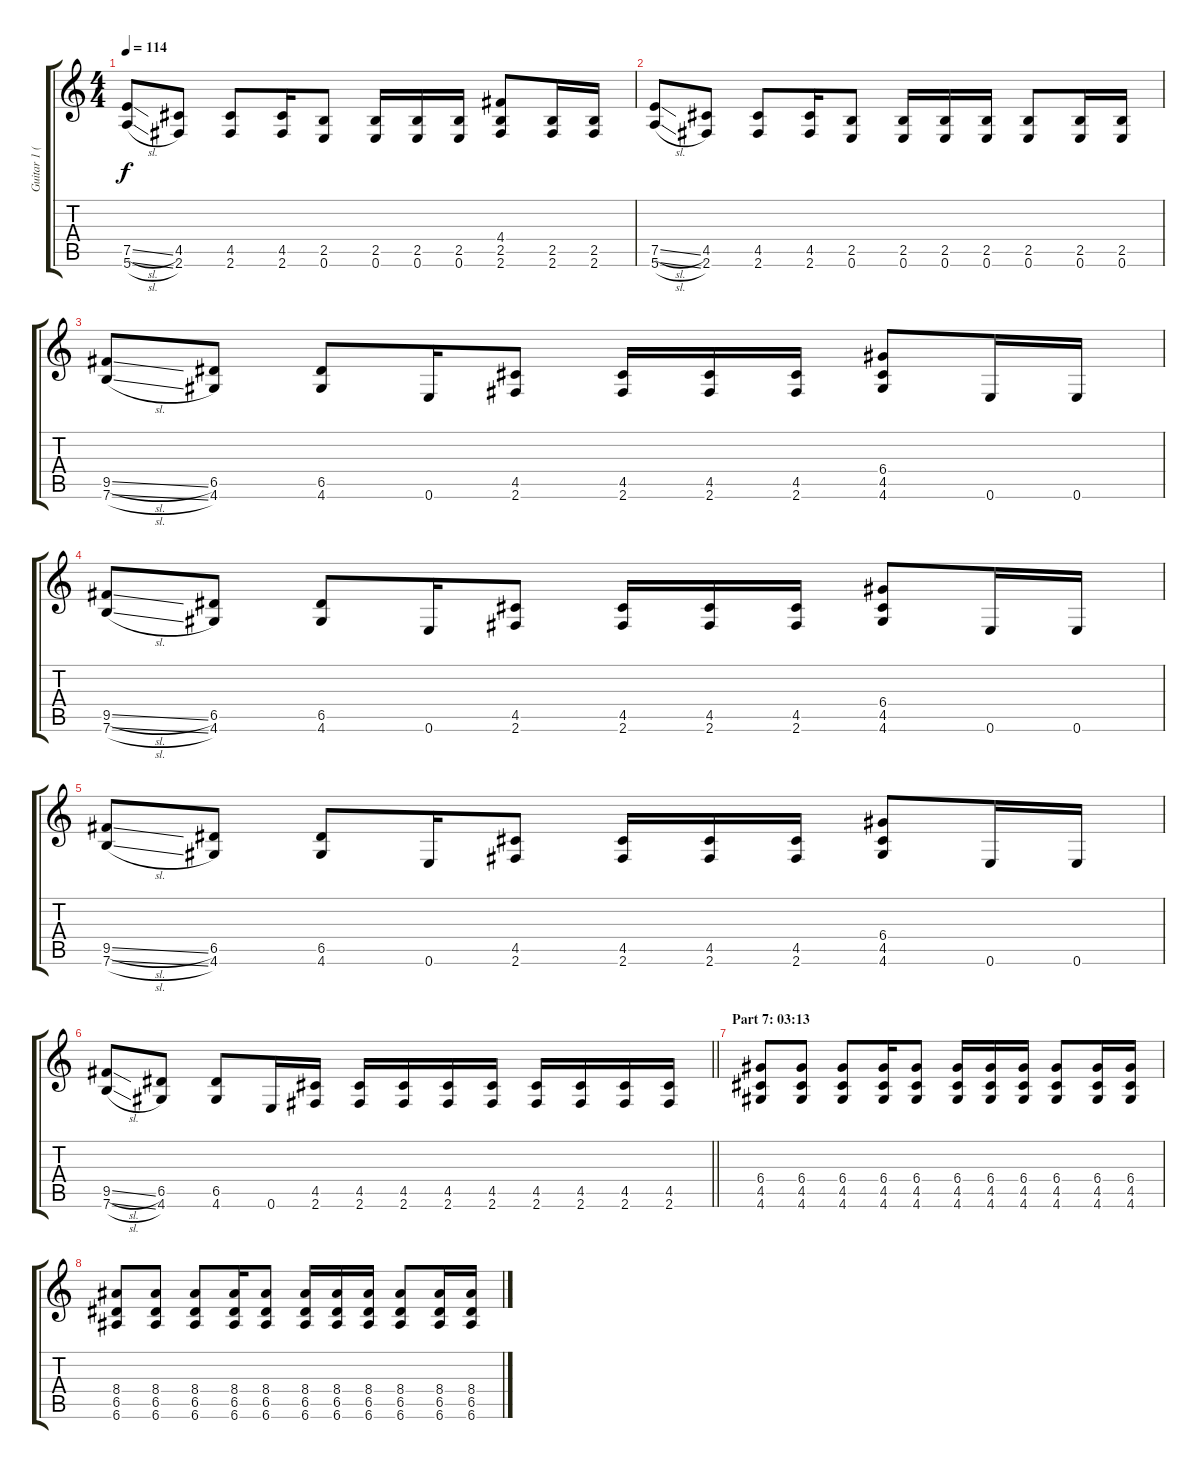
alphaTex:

\track ("Guitar 1 (Distortion)" "Guitar 1 (") {instrument distortionguitar}
\staff {score tabs}
\tuning (E4 B3 G3 D3 A2 E2) {hide}
\ts (4 4)
\tempo 114
\clef g2
\ks c
(7.5{sl} 5.6{sl}).8{dy f} (4.5 2.6).8 (4.5 2.6).8 (4.5 2.6).16 (2.5 0.6).8 (2.5 0.6).16 (2.5 0.6).16 (2.5 0.6).16 (4.4 2.5 2.6).8 (2.5 2.6).16 (2.5 2.6).16 |
(7.5{sl} 5.6{sl}).8 (4.5 2.6).8 (4.5 2.6).8 (4.5 2.6).16 (2.5 0.6).8 (2.5 0.6).16 (2.5 0.6).16 (2.5 0.6).16 (2.5 0.6).8 (2.5 0.6).16 (2.5 0.6).16 |
(9.5{sl} 7.6{sl}).8 (6.5 4.6).8 (6.5 4.6).8 0.6.16 (4.5 2.6).8 (4.5 2.6).16 (4.5 2.6).16 (4.5 2.6).16 (6.4 4.5 4.6).8 0.6.16 0.6.16 |
(9.5{sl} 7.6{sl}).8 (6.5 4.6).8 (6.5 4.6).8 0.6.16 (4.5 2.6).8 (4.5 2.6).16 (4.5 2.6).16 (4.5 2.6).16 (6.4 4.5 4.6).8 0.6.16 0.6.16 |
(9.5{sl} 7.6{sl}).8 (6.5 4.6).8 (6.5 4.6).8 0.6.16 (4.5 2.6).8 (4.5 2.6).16 (4.5 2.6).16 (4.5 2.6).16 (6.4 4.5 4.6).8 0.6.16 0.6.16 |
\barLineRight lightlight
(9.5{sl} 7.6{sl}).8 (6.5 4.6).8 (6.5 4.6).8 0.6.16 (4.5 2.6).16 (4.5 2.6).16 (4.5 2.6).16 (4.5 2.6).16 (4.5 2.6).16 (4.5 2.6).16 (4.5 2.6).16 (4.5 2.6).16 (4.5 2.6).16 |
\section ("" "Part 7: 03:13")
(6.4 4.5 4.6).8 (6.4 4.5 4.6).8 (6.4 4.5 4.6).8 (6.4 4.5 4.6).16 (6.4 4.5 4.6).8 (6.4 4.5 4.6).16 (6.4 4.5 4.6).16 (6.4 4.5 4.6).16 (6.4 4.5 4.6).8 (6.4 4.5 4.6).16 (6.4 4.5 4.6).16 |
(8.4 6.5 6.6).8 (8.4 6.5 6.6).8 (8.4 6.5 6.6).8 (8.4 6.5 6.6).16 (8.4 6.5 6.6).8 (8.4 6.5 6.6).16 (8.4 6.5 6.6).16 (8.4 6.5 6.6).16 (8.4 6.5 6.6).8 (8.4 6.5 6.6).16 (8.4 6.5 6.6).16
